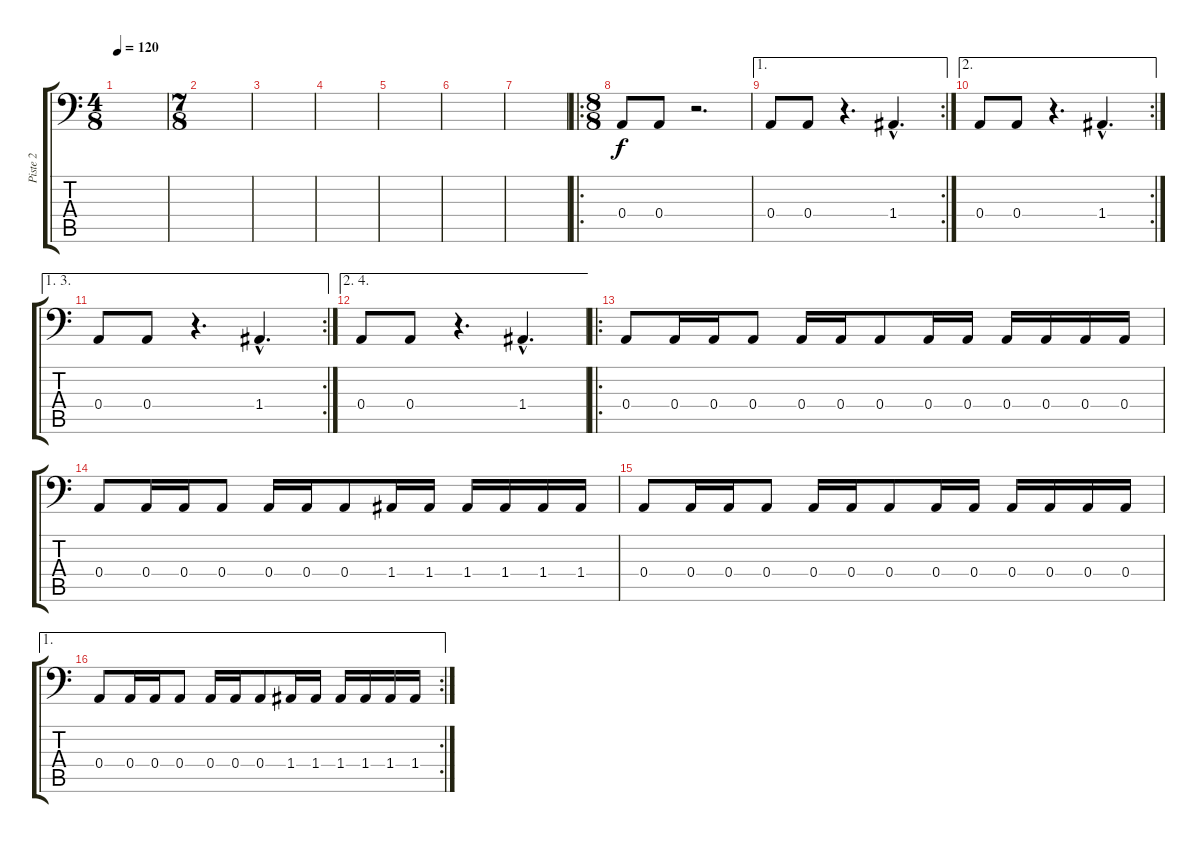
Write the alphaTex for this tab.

\track ("Piste 2" "Piste 2") {instrument acousticguitarnylon}
\staff {score tabs}
\tuning (C3 G2 D2 A1 E1 B0) {hide}
\ts (4 8)
\tempo 120
\clef f4
\ks c
|
\ts (7 8)
|
|
|
|
|
|
\ro
\ts (8 8)
0.4.8 0.4.8 r.2{d} |
\ae 1
\rc 2
0.4.8 0.4.8 r.4{d} 1.4{hac}.4{d} |
\ae 2
\rc 2
0.4.8 0.4.8 r.4{d} 1.4{hac}.4{d} |
\ae (1 3)
\rc 2
0.4.8 0.4.8 r.4{d} 1.4{hac}.4{d} |
\ae (2 4)
0.4.8 0.4.8 r.4{d} 1.4{hac}.4{d} |
\ro
0.4.8 0.4.16 0.4.16 0.4.8 0.4.16 0.4.16 0.4.8 0.4.16 0.4.16 0.4.16 0.4.16 0.4.16 0.4.16 |
0.4.8 0.4.16 0.4.16 0.4.8 0.4.16 0.4.16 0.4.8 1.4.16 1.4.16 1.4.16 1.4.16 1.4.16 1.4.16 |
0.4.8 0.4.16 0.4.16 0.4.8 0.4.16 0.4.16 0.4.8 0.4.16 0.4.16 0.4.16 0.4.16 0.4.16 0.4.16 |
\ae 1
\rc 2
0.4.8 0.4.16 0.4.16 0.4.8 0.4.16 0.4.16 0.4.8 1.4.16 1.4.16 1.4.16 1.4.16 1.4.16 1.4.16
